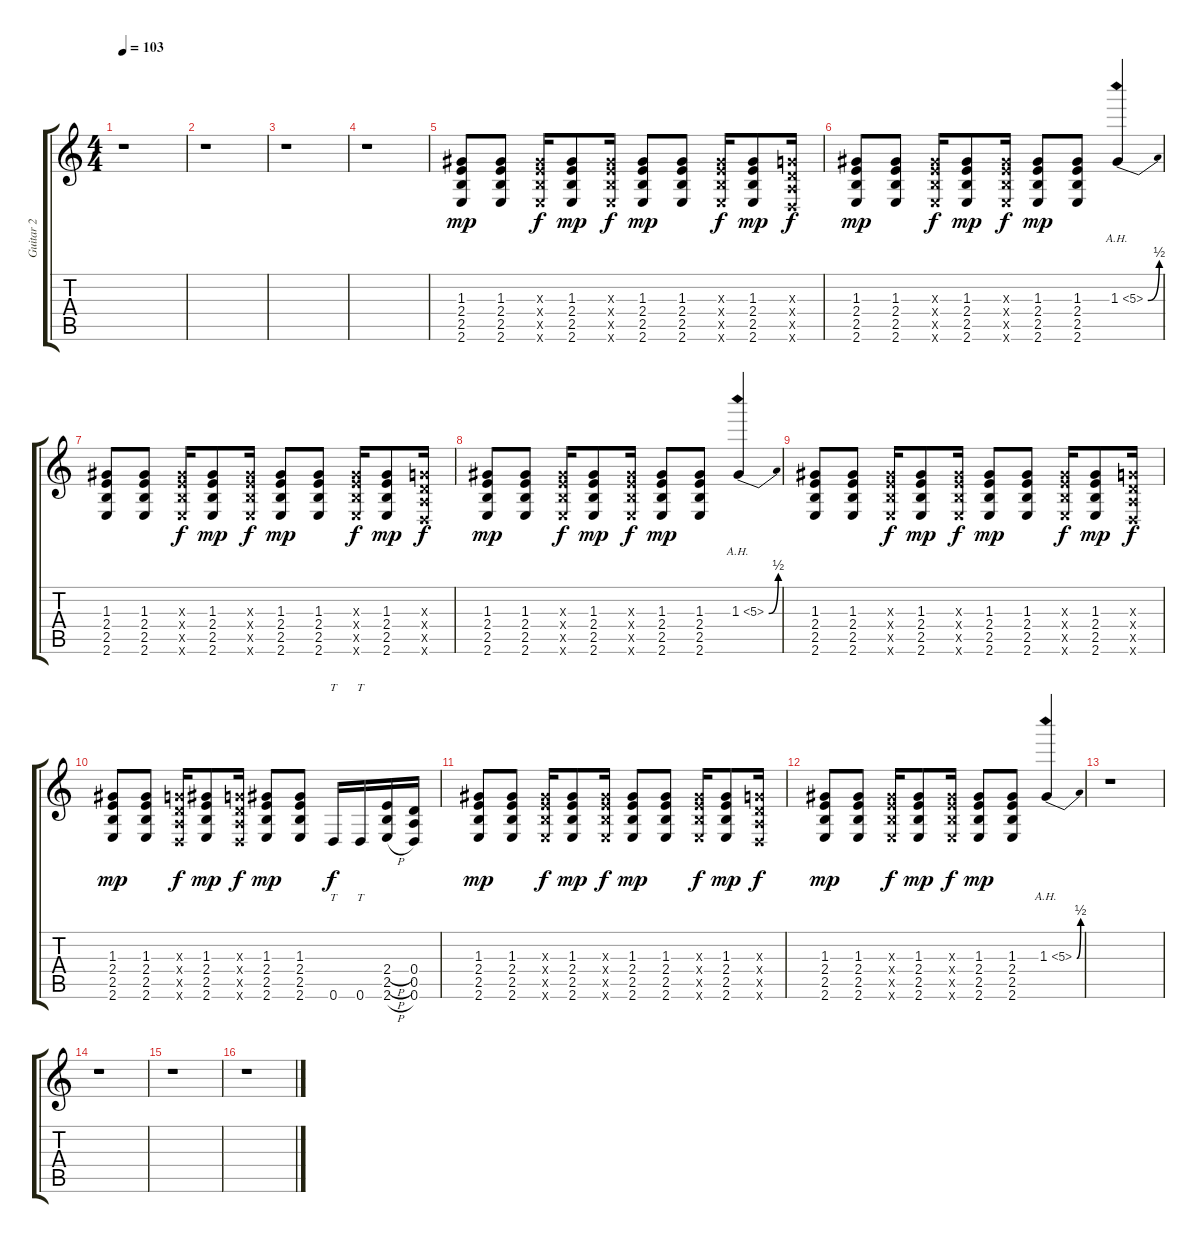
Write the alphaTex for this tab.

\track ("Guitar 2" "Guitar 2") {instrument distortionguitar}
\staff {score tabs}
\tuning (E4 B3 G3 D3 A2 D2) {hide}
\ts (4 4)
\tempo 103
\clef g2
\ks c
r.1{dy mp} |
r.1 |
r.1 |
r.1 |
(1.3 2.4 2.5 2.6).8 (1.3 2.4 2.5 2.6).8 (1.3{x} 2.4{x} 2.5{x} 2.6{x}).16{dy f} (1.3 2.4 2.5 2.6).8{dy mp} (1.3{x} 2.4{x} 2.5{x} 2.6{x}).16{dy f} (1.3 2.4 2.5 2.6).8{dy mp} (1.3 2.4 2.5 2.6).8 (1.3{x} 2.4{x} 2.5{x} 2.6{x}).16{dy f} (1.3 2.4 2.5 2.6).8{dy mp} (0.3{x} 0.4{x} 0.5{x} 0.6{x}).16{dy f} |
(1.3 2.4 2.5 2.6).8{dy mp} (1.3 2.4 2.5 2.6).8 (1.3{x} 2.4{x} 2.5{x} 2.6{x}).16{dy f} (1.3 2.4 2.5 2.6).8{dy mp} (1.3{x} 2.4{x} 2.5{x} 2.6{x}).16{dy f} (1.3 2.4 2.5 2.6).8{dy mp} (1.3 2.4 2.5 2.6).8 1.3{be (bend 0 0 60 2) ah 4}.4 |
(1.3 2.4 2.5 2.6).8 (1.3 2.4 2.5 2.6).8 (1.3{x} 2.4{x} 2.5{x} 2.6{x}).16{dy f} (1.3 2.4 2.5 2.6).8{dy mp} (1.3{x} 2.4{x} 2.5{x} 2.6{x}).16{dy f} (1.3 2.4 2.5 2.6).8{dy mp} (1.3 2.4 2.5 2.6).8 (1.3{x} 2.4{x} 2.5{x} 2.6{x}).16{dy f} (1.3 2.4 2.5 2.6).8{dy mp} (0.3{x} 0.4{x} 0.5{x} 0.6{x}).16{dy f} |
(1.3 2.4 2.5 2.6).8{dy mp} (1.3 2.4 2.5 2.6).8 (1.3{x} 2.4{x} 2.5{x} 2.6{x}).16{dy f} (1.3 2.4 2.5 2.6).8{dy mp} (1.3{x} 2.4{x} 2.5{x} 2.6{x}).16{dy f} (1.3 2.4 2.5 2.6).8{dy mp} (1.3 2.4 2.5 2.6).8 1.3{be (bend 0 0 60 2) ah 4}.4 |
(1.3 2.4 2.5 2.6).8 (1.3 2.4 2.5 2.6).8 (1.3{x} 2.4{x} 2.5{x} 2.6{x}).16{dy f} (1.3 2.4 2.5 2.6).8{dy mp} (1.3{x} 2.4{x} 2.5{x} 2.6{x}).16{dy f} (1.3 2.4 2.5 2.6).8{dy mp} (1.3 2.4 2.5 2.6).8 (1.3{x} 2.4{x} 2.5{x} 2.6{x}).16{dy f} (1.3 2.4 2.5 2.6).8{dy mp} (0.3{x} 0.4{x} 0.5{x} 0.6{x}).16{dy f} |
(1.3 2.4 2.5 2.6).8{dy mp} (1.3 2.4 2.5 2.6).8 (0.3{x} 0.4{x} 0.5{x} 0.6{x}).16{dy f} (1.3 2.4 2.5 2.6).8{dy mp} (0.3{x} 0.4{x} 0.5{x} 0.6{x}).16{dy f} (1.3 2.4 2.5 2.6).8{dy mp} (1.3 2.4 2.5 2.6).8 0.6.16{tt dy f} 0.6.16{tt} (2.4{h} 2.5{h} 2.6{h}).16 (0.4 0.5 0.6).16 |
(1.3 2.4 2.5 2.6).8{dy mp} (1.3 2.4 2.5 2.6).8 (1.3{x} 2.4{x} 2.5{x} 2.6{x}).16{dy f} (1.3 2.4 2.5 2.6).8{dy mp} (1.3{x} 2.4{x} 2.5{x} 2.6{x}).16{dy f} (1.3 2.4 2.5 2.6).8{dy mp} (1.3 2.4 2.5 2.6).8 (1.3{x} 2.4{x} 2.5{x} 2.6{x}).16{dy f} (1.3 2.4 2.5 2.6).8{dy mp} (0.3{x} 0.4{x} 0.5{x} 0.6{x}).16{dy f} |
(1.3 2.4 2.5 2.6).8{dy mp} (1.3 2.4 2.5 2.6).8 (1.3{x} 2.4{x} 2.5{x} 2.6{x}).16{dy f} (1.3 2.4 2.5 2.6).8{dy mp} (1.3{x} 2.4{x} 2.5{x} 2.6{x}).16{dy f} (1.3 2.4 2.5 2.6).8{dy mp} (1.3 2.4 2.5 2.6).8 1.3{be (bend 0 0 60 2) ah 4}.4 |
r.1 |
r.1 |
r.1 |
r.1
